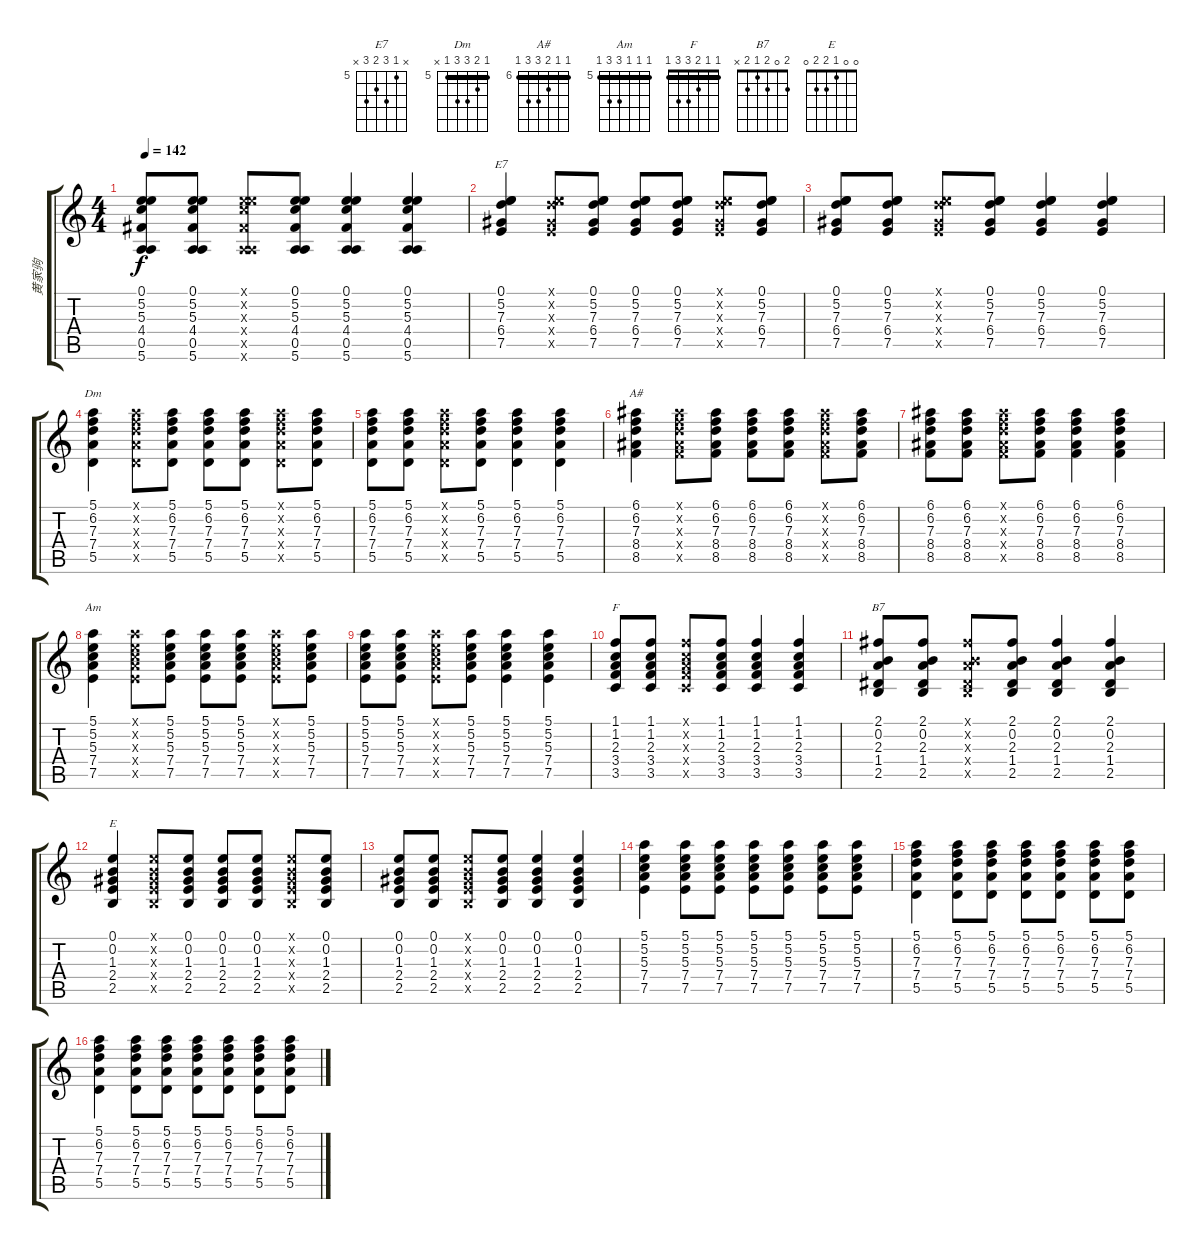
\track ("黄家驹" "黄家驹") {instrument acousticguitarsteel}
\staff {score tabs}
\tuning (E4 B3 G3 D3 A2 E2) {hide}
\chord ("E7" x 5 7 6 7 x) {firstfret 5}
\chord ("Dm" 5 6 7 7 5 x) {firstfret 5 barre 5}
\chord ("A#" 6 6 7 8 8 6) {firstfret 6 barre 6}
\chord ("Am" 5 5 5 7 7 5) {firstfret 5 barre 5}
\chord ("F" 1 1 2 3 3 1) {barre 1}
\chord ("B7" 2 0 2 1 2 x)
\chord ("E" 0 0 1 2 2 0)
\ts (4 4)
\tempo 142
\clef g2
\ks c
(0.1 5.2 5.3 4.4 0.5 5.6).8{dy f} (0.1 5.2 5.3 4.4 0.5 5.6).8 (0.1{x} 5.2{x} 5.3{x} 4.4{x} 0.5{x} 5.6{x}).8 (0.1 5.2 5.3 4.4 0.5 5.6).8 (0.1 5.2 5.3 4.4 0.5 5.6).4 (0.1 5.2 5.3 4.4 0.5 5.6).4 |
(0.1 5.2 7.3 6.4 7.5).4{ch "E7"} (0.1{x} 5.2{x} 7.3{x} 6.4{x} 7.5{x}).8 (0.1 5.2 7.3 6.4 7.5).8 (0.1 5.2 7.3 6.4 7.5).8 (0.1 5.2 7.3 6.4 7.5).8 (0.1{x} 5.2{x} 7.3{x} 6.4{x} 7.5{x}).8 (0.1 5.2 7.3 6.4 7.5).8 |
(0.1 5.2 7.3 6.4 7.5).8 (0.1 5.2 7.3 6.4 7.5).8 (0.1{x} 5.2{x} 7.3{x} 6.4{x} 7.5{x}).8 (0.1 5.2 7.3 6.4 7.5).8 (0.1 5.2 7.3 6.4 7.5).4 (0.1 5.2 7.3 6.4 7.5).4 |
(5.1 6.2 7.3 7.4 5.5).4{ch "Dm"} (5.1{x} 6.2{x} 7.3{x} 7.4{x} 5.5{x}).8 (5.1 6.2 7.3 7.4 5.5).8 (5.1 6.2 7.3 7.4 5.5).8 (5.1 6.2 7.3 7.4 5.5).8 (5.1{x} 6.2{x} 7.3{x} 7.4{x} 5.5{x}).8 (5.1 6.2 7.3 7.4 5.5).8 |
(5.1 6.2 7.3 7.4 5.5).8 (5.1 6.2 7.3 7.4 5.5).8 (5.1{x} 6.2{x} 7.3{x} 7.4{x} 5.5{x}).8 (5.1 6.2 7.3 7.4 5.5).8 (5.1 6.2 7.3 7.4 5.5).4 (5.1 6.2 7.3 7.4 5.5).4 |
(6.1 6.2 7.3 8.4 8.5).4{ch "A#"} (6.1{x} 6.2{x} 7.3{x} 8.4{x} 8.5{x}).8 (6.1 6.2 7.3 8.4 8.5).8 (6.1 6.2 7.3 8.4 8.5).8 (6.1 6.2 7.3 8.4 8.5).8 (6.1{x} 6.2{x} 7.3{x} 8.4{x} 8.5{x}).8 (6.1 6.2 7.3 8.4 8.5).8 |
(6.1 6.2 7.3 8.4 8.5).8 (6.1 6.2 7.3 8.4 8.5).8 (6.1{x} 6.2{x} 7.3{x} 8.4{x} 8.5{x}).8 (6.1 6.2 7.3 8.4 8.5).8 (6.1 6.2 7.3 8.4 8.5).4 (6.1 6.2 7.3 8.4 8.5).4 |
(5.1 5.2 5.3 7.4 7.5).4{ch "Am"} (5.1{x} 5.2{x} 5.3{x} 7.4{x} 7.5{x}).8 (5.1 5.2 5.3 7.4 7.5).8 (5.1 5.2 5.3 7.4 7.5).8 (5.1 5.2 5.3 7.4 7.5).8 (5.1{x} 5.2{x} 5.3{x} 7.4{x} 7.5{x}).8 (5.1 5.2 5.3 7.4 7.5).8 |
(5.1 5.2 5.3 7.4 7.5).8 (5.1 5.2 5.3 7.4 7.5).8 (5.1{x} 5.2{x} 5.3{x} 7.4{x} 7.5{x}).8 (5.1 5.2 5.3 7.4 7.5).8 (5.1 5.2 5.3 7.4 7.5).4 (5.1 5.2 5.3 7.4 7.5).4 |
(1.1 1.2 2.3 3.4 3.5).8{ch "F"} (1.1 1.2 2.3 3.4 3.5).8 (1.1{x} 1.2{x} 2.3{x} 3.4{x} 3.5{x}).8 (1.1 1.2 2.3 3.4 3.5).8 (1.1 1.2 2.3 3.4 3.5).4 (1.1 1.2 2.3 3.4 3.5).4 |
(2.1 0.2 2.3 1.4 2.5).8{ch "B7"} (2.1 0.2 2.3 1.4 2.5).8 (2.1{x} 0.2{x} 2.3{x} 1.4{x} 2.5{x}).8 (2.1 0.2 2.3 1.4 2.5).8 (2.1 0.2 2.3 1.4 2.5).4 (2.1 0.2 2.3 1.4 2.5).4 |
(0.1 0.2 1.3 2.4 2.5).4{ch "E"} (0.1{x} 0.2{x} 1.3{x} 2.4{x} 2.5{x}).8 (0.1 0.2 1.3 2.4 2.5).8 (0.1 0.2 1.3 2.4 2.5).8 (0.1 0.2 1.3 2.4 2.5).8 (0.1{x} 0.2{x} 1.3{x} 2.4{x} 2.5{x}).8 (0.1 0.2 1.3 2.4 2.5).8 |
(0.1 0.2 1.3 2.4 2.5).8 (0.1 0.2 1.3 2.4 2.5).8 (0.1{x} 0.2{x} 1.3{x} 2.4{x} 2.5{x}).8 (0.1 0.2 1.3 2.4 2.5).8 (0.1 0.2 1.3 2.4 2.5).4 (0.1 0.2 1.3 2.4 2.5).4 |
(5.1 5.2 5.3 7.4 7.5).4 (5.1 5.2 5.3 7.4 7.5).8 (5.1 5.2 5.3 7.4 7.5).8 (5.1 5.2 5.3 7.4 7.5).8 (5.1 5.2 5.3 7.4 7.5).8 (5.1 5.2 5.3 7.4 7.5).8 (5.1 5.2 5.3 7.4 7.5).8 |
(5.1 6.2 7.3 7.4 5.5).4 (5.1 6.2 7.3 7.4 5.5).8 (5.1 6.2 7.3 7.4 5.5).8 (5.1 6.2 7.3 7.4 5.5).8 (5.1 6.2 7.3 7.4 5.5).8 (5.1 6.2 7.3 7.4 5.5).8 (5.1 6.2 7.3 7.4 5.5).8 |
(5.1 6.2 7.3 7.4 5.5).4 (5.1 6.2 7.3 7.4 5.5).8 (5.1 6.2 7.3 7.4 5.5).8 (5.1 6.2 7.3 7.4 5.5).8 (5.1 6.2 7.3 7.4 5.5).8 (5.1 6.2 7.3 7.4 5.5).8 (5.1 6.2 7.3 7.4 5.5).8
